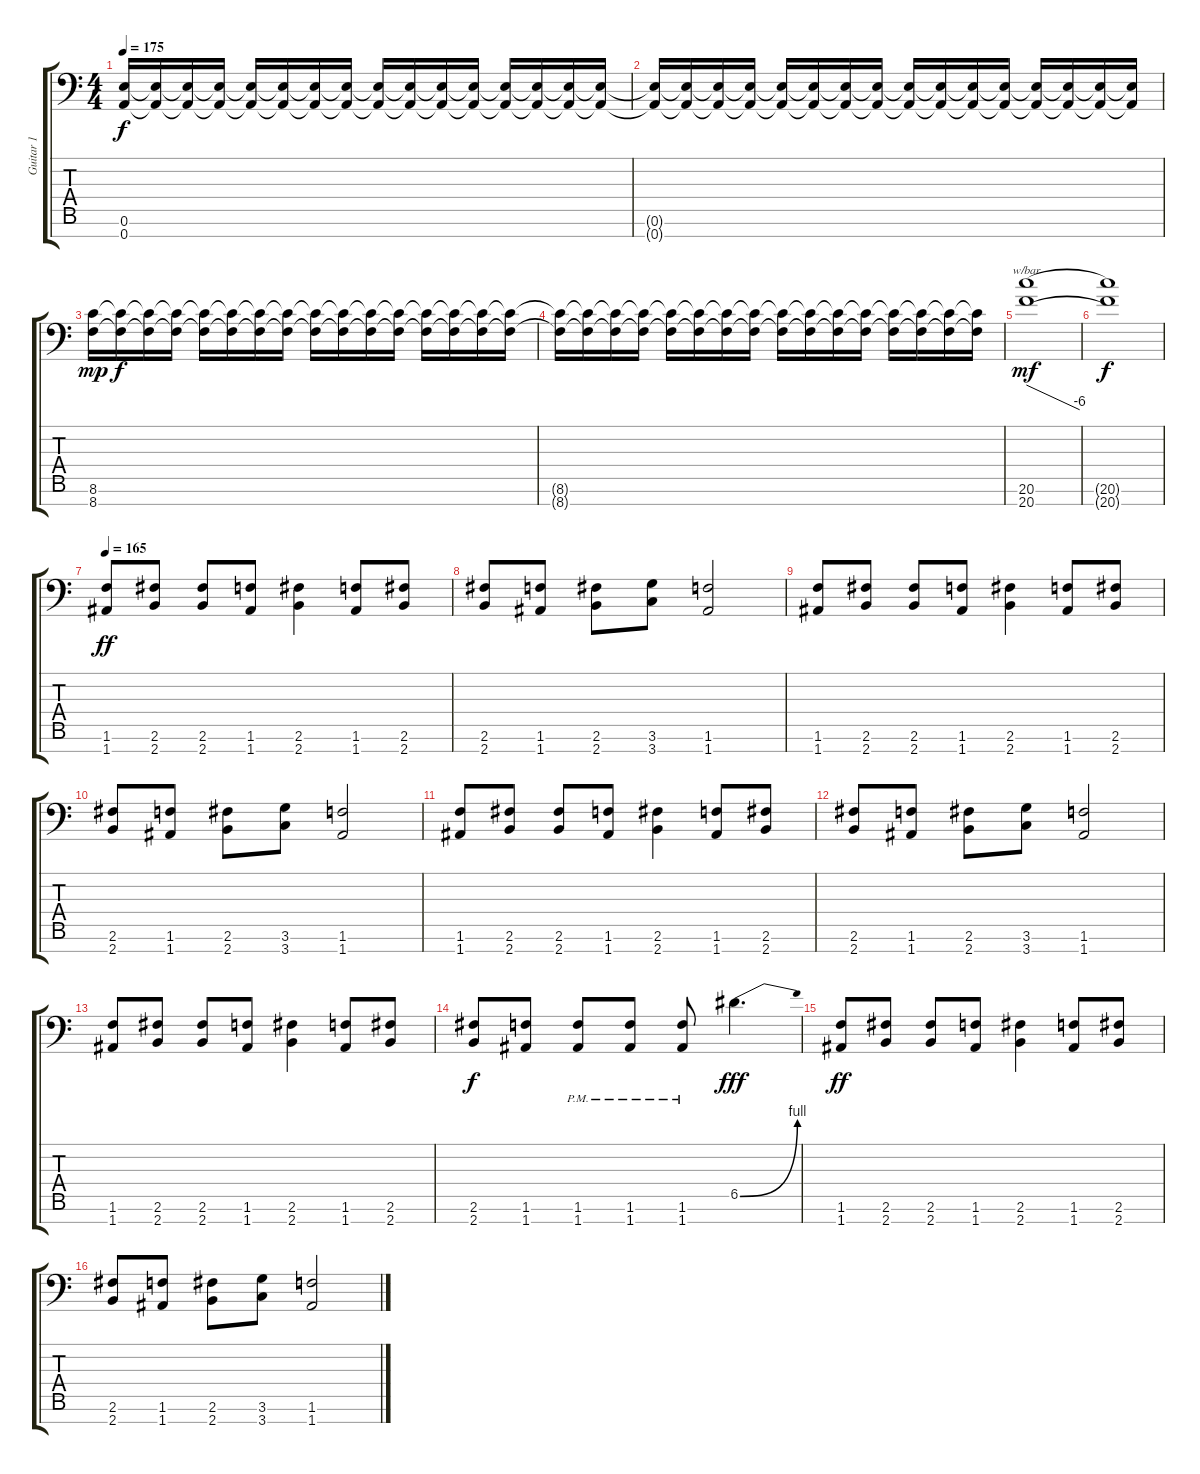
\track ("Guitar 1" "Guitar 1") {instrument distortionguitar}
\staff {score tabs}
\tuning (E4 B3 G3 D3 A2 E2 A1) {hide}
\ts (4 4)
\tempo 175
\clef f4
\ks c
(0.6{t} 0.7{t}).16{dy f volume 13} (0.6{t} 0.7{t}).16{volume 11} (0.6{t} 0.7{t}).16{volume 13} (0.6{t} 0.7{t}).16{volume 11} (0.6{t} 0.7{t}).16{volume 13} (0.6{t} 0.7{t}).16{volume 11} (0.6{t} 0.7{t}).16{volume 13} (0.6{t} 0.7{t}).16{volume 11} (0.6{t} 0.7{t}).16{volume 13} (0.6{t} 0.7{t}).16{volume 11} (0.6{t} 0.7{t}).16{volume 13} (0.6{t} 0.7{t}).16{volume 11} (0.6{t} 0.7{t}).16{volume 13} (0.6{t} 0.7{t}).16{volume 11} (0.6{t} 0.7{t}).16{volume 13} (0.6{t} 0.7{t}).16{volume 11} |
(0.6{t} 0.7{t}).16{volume 13} (0.6{t} 0.7{t}).16{volume 11} (0.6{t} 0.7{t}).16{volume 13} (0.6{t} 0.7{t}).16{volume 11} (0.6{t} 0.7{t}).16{volume 13} (0.6{t} 0.7{t}).16{volume 11} (0.6{t} 0.7{t}).16{volume 13} (0.6{t} 0.7{t}).16{volume 11} (0.6{t} 0.7{t}).16{volume 13} (0.6{t} 0.7{t}).16{volume 11} (0.6{t} 0.7{t}).16{volume 13} (0.6{t} 0.7{t}).16{volume 11} (0.6{t} 0.7{t}).16{volume 13} (0.6{t} 0.7{t}).16{volume 11} (0.6{t} 0.7{t}).16{volume 13} (0.6{t} 0.7{t}).16{volume 11} |
(8.6 8.7).16{dy mp volume 13} (8.6{t} 8.7{t}).16{dy f volume 11} (8.6{t} 8.7{t}).16{volume 13} (8.6{t} 8.7{t}).16{volume 11} (8.6{t} 8.7{t}).16{volume 13} (8.6{t} 8.7{t}).16{volume 11} (8.6{t} 8.7{t}).16{volume 13} (8.6{t} 8.7{t}).16{volume 11} (8.6{t} 8.7{t}).16{volume 13} (8.6{t} 8.7{t}).16{volume 11} (8.6{t} 8.7{t}).16{volume 13} (8.6{t} 8.7{t}).16{volume 11} (8.6{t} 8.7{t}).16{volume 13} (8.6{t} 8.7{t}).16{volume 11} (8.6{t} 8.7{t}).16{volume 13} (8.6{t} 8.7{t}).16{volume 11} |
(8.6{t} 8.7{t}).16{volume 13} (8.6{t} 8.7{t}).16{volume 11} (8.6{t} 8.7{t}).16{volume 13} (8.6{t} 8.7{t}).16{volume 11} (8.6{t} 8.7{t}).16{volume 13} (8.6{t} 8.7{t}).16{volume 11} (8.6{t} 8.7{t}).16{volume 13} (8.6{t} 8.7{t}).16{volume 11} (8.6{t} 8.7{t}).16{volume 13} (8.6{t} 8.7{t}).16{volume 11} (8.6{t} 8.7{t}).16{volume 13} (8.6{t} 8.7{t}).16{volume 11} (8.6{t} 8.7{t}).16{volume 13} (8.6{t} 8.7{t}).16{volume 11} (8.6{t} 8.7{t}).16{volume 13} (8.6{t} 8.7{t}).16{volume 11} |
(20.6 20.7).1{tbe (dive default 0 0 60 -24) dy mf volume 13 balance 0} |
(20.6{t} 20.7{t}).1{dy f} |
\tempo 165
(1.6 1.7).8{dy ff} (2.6 2.7).8 (2.6 2.7).8 (1.6 1.7).8 (2.6 2.7).4 (1.6 1.7).8 (2.6 2.7).8 |
(2.6 2.7).8 (1.6 1.7).8 (2.6 2.7).8 (3.6 3.7).8 (1.6 1.7).2 |
(1.6 1.7).8 (2.6 2.7).8 (2.6 2.7).8 (1.6 1.7).8 (2.6 2.7).4 (1.6 1.7).8 (2.6 2.7).8 |
(2.6 2.7).8 (1.6 1.7).8 (2.6 2.7).8 (3.6 3.7).8 (1.6 1.7).2 |
(1.6 1.7).8 (2.6 2.7).8 (2.6 2.7).8 (1.6 1.7).8 (2.6 2.7).4 (1.6 1.7).8 (2.6 2.7).8 |
(2.6 2.7).8 (1.6 1.7).8 (2.6 2.7).8 (3.6 3.7).8 (1.6 1.7).2 |
(1.6 1.7).8 (2.6 2.7).8 (2.6 2.7).8 (1.6 1.7).8 (2.6 2.7).4 (1.6 1.7).8 (2.6 2.7).8 |
(2.6 2.7).8{dy f} (1.6 1.7).8 (1.6{pm} 1.7{pm}).8 (1.6{pm} 1.7{pm}).8 (1.6{pm} 1.7{pm}).8 6.5{be (bend 0 0 60 4)}.4{d dy fff} |
(1.6 1.7).8{dy ff} (2.6 2.7).8 (2.6 2.7).8 (1.6 1.7).8 (2.6 2.7).4 (1.6 1.7).8 (2.6 2.7).8 |
(2.6 2.7).8 (1.6 1.7).8 (2.6 2.7).8 (3.6 3.7).8 (1.6 1.7).2
